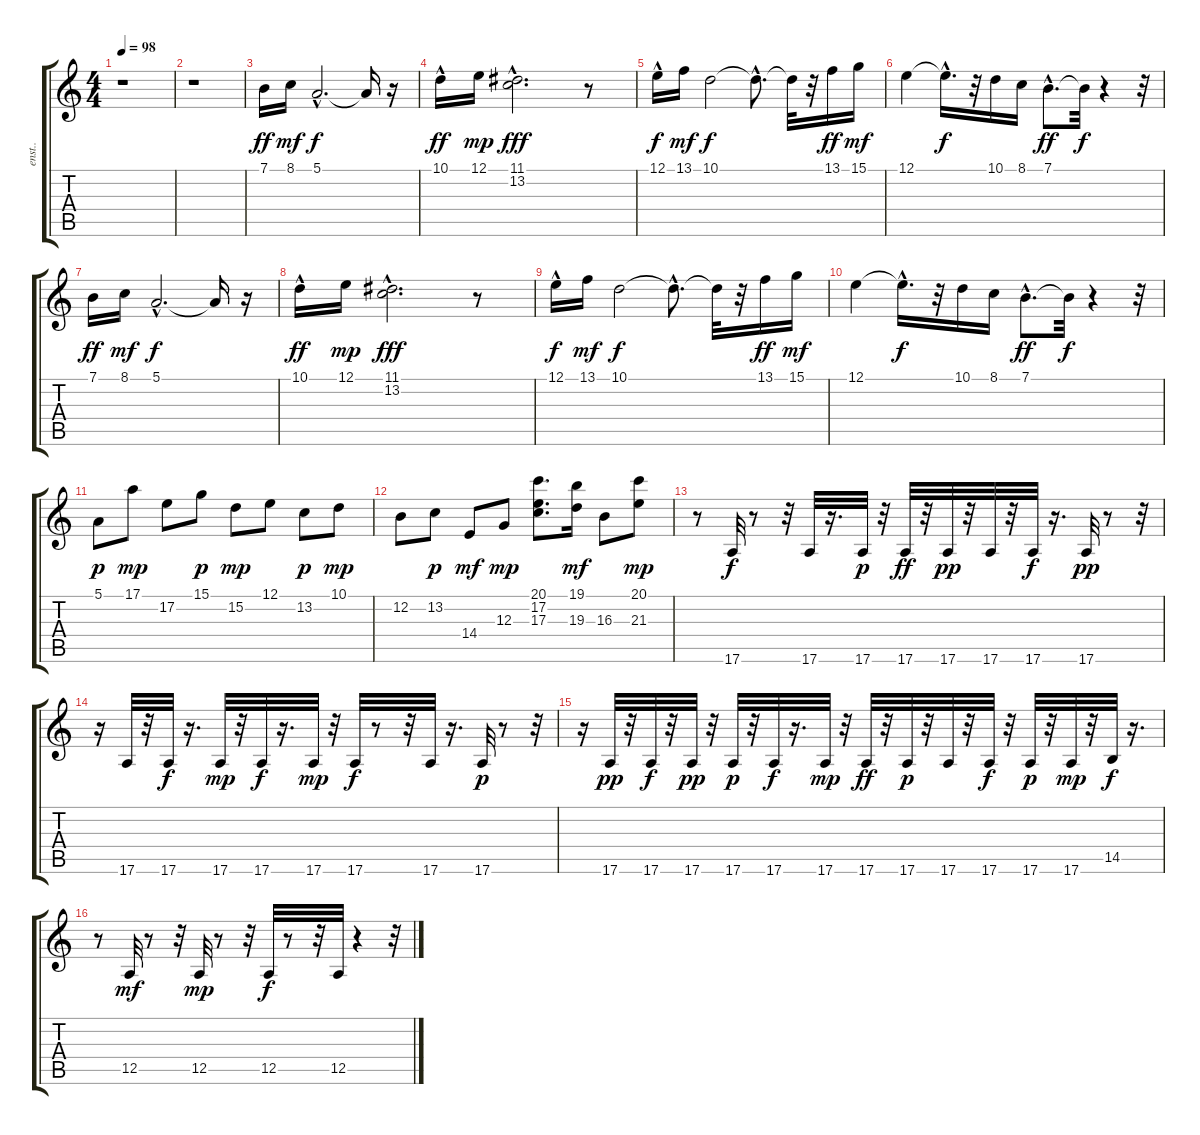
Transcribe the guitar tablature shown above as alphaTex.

\track ("enst.." "enst..") {instrument frenchhorn}
\staff {score tabs}
\tuning (E4 B3 G3 D3 A2 E2) {hide}
\ts (4 4)
\tempo 98
\clef g2
\ks c
r.1{dy ff instrument frenchhorn} |
r.1 |
7.1.16{balance 8 instrument frenchhorn} 8.1.16{dy mf} 5.1{hac}.2{d dy f} 5.1{t}.16 r.16 |
10.1{hac}.16{dy ff} 12.1.16{dy mp} (11.1 13.2{hac}).2{d dy fff} r.8 |
12.1{hac}.16{dy f} 13.1.16{dy mf} 10.1.2{dy f} 10.1{hac t}.8{d} 10.1{t}.32 r.32 13.1.16{dy ff} 15.1.16{dy mf} |
12.1.4 12.1{hac t}.16{d dy f} r.32 10.1.16 8.1.16 7.1{hac}.8{d dy ff} 7.1{t}.32{dy f} r.4 r.32 |
7.1.16{dy ff} 8.1.16{dy mf} 5.1{hac}.2{d dy f} 5.1{t}.16 r.16 |
10.1{hac}.16{dy ff} 12.1.16{dy mp} (11.1 13.2{hac}).2{d dy fff} r.8 |
12.1{hac}.16{dy f} 13.1.16{dy mf} 10.1.2{dy f} 10.1{hac t}.8{d} 10.1{t}.32 r.32 13.1.16{dy ff} 15.1.16{dy mf} |
12.1.4 12.1{hac t}.16{d dy f} r.32 10.1.16 8.1.16 7.1{hac}.8{d dy ff} 7.1{t}.32{dy f} r.4 r.32 |
5.1.8{dy p instrument stringensemble1} 17.1.8{dy mp} 17.2.8 15.1.8{dy p} 15.2.8{dy mp} 12.1.8 13.2.8{dy p} 10.1.8{dy mp} |
12.2.8 13.2.8{dy p} 14.4.8{dy mf} 12.3.8{dy mp} (20.1 17.2 17.3).8{d} (19.1 19.3).16{dy mf} 16.3.8 (20.1 21.3).8{dy mp} |
r.8 17.6.32{dy f instrument electricguitarclean} r.8 r.32 17.6.32 r.16{d} 17.6.32{dy p} r.32 17.6.32{dy ff} r.32 17.6.32{dy pp} r.32 17.6.32 r.32 17.6.32{dy f} r.16{d} 17.6.32{dy pp} r.8 r.32 |
r.16 17.6.32 r.32 17.6.32{dy f} r.16{d} 17.6.32{dy mp} r.32 17.6.32{dy f} r.16{d} 17.6.32{dy mp} r.32 17.6.32{dy f} r.8 r.32 17.6.32 r.16{d} 17.6.32{dy p} r.8 r.32 |
r.16 17.6.32{dy pp} r.32 17.6.32{dy f} r.32 17.6.32{dy pp} r.32 17.6.32{dy p} r.32 17.6.32{dy f} r.16{d} 17.6.32{dy mp} r.32 17.6.32{dy ff} r.32 17.6.32{dy p} r.32 17.6.32 r.32 17.6.32{dy f} r.32 17.6.32{dy p} r.32 17.6.32{dy mp} r.32 14.5.32{dy f} r.16{d} |
r.8 12.5.32{dy mf} r.8 r.32 12.5.32{dy mp} r.8 r.32 12.5.32{dy f} r.8 r.32 12.5.32 r.4 r.32
